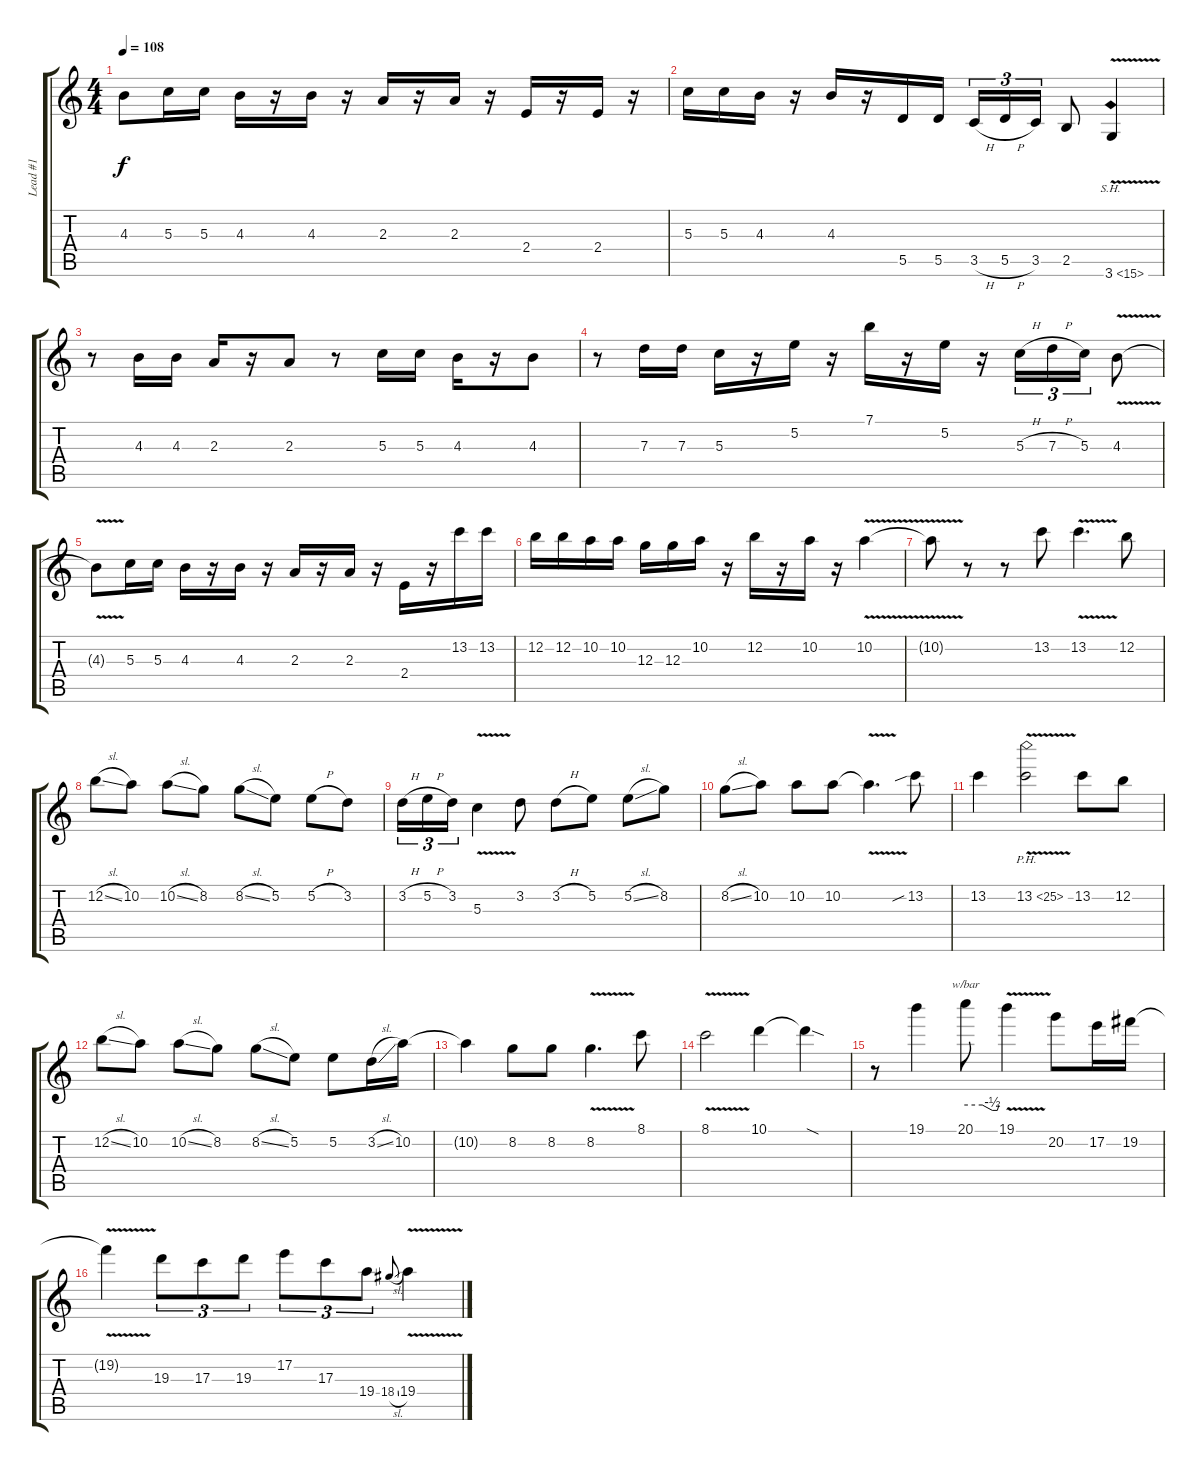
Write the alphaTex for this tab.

\track ("Lead #1" "Lead #1") {instrument overdrivenguitar}
\staff {score tabs}
\tuning (E4 B3 G3 D3 A2 E2) {hide}
\ts (4 4)
\tempo 108
\clef g2
\ks c
4.3{t}.8{dy f} 5.3.16 5.3.16 4.3.16 r.16 4.3.16 r.16 2.3.16 r.16 2.3.16 r.16 2.4.16 r.16 2.4.16 r.16 |
5.3.16 5.3.16 4.3.16 r.16 4.3.16 r.16 5.5.16 5.5.16 3.5{h}.16{tu (3 2)} 5.5{h}.16{tu (3 2)} 3.5.16{tu (3 2)} 2.5.8 3.6{sh 12 v}.4 |
r.8 4.3.16 4.3.16 2.3.16 r.16 2.3.8 r.8 5.3.16 5.3.16 4.3.16 r.16 4.3.8 |
r.8 7.3.16 7.3.16 5.3.16 r.16 5.2.16 r.16 7.1.16 r.16 5.2.16 r.16 5.3{h}.16{tu (3 2)} 7.3{h}.16{tu (3 2)} 5.3.16{tu (3 2)} 4.3{v}.8 |
4.3{t}.8 5.3.16 5.3.16 4.3.16 r.16 4.3.16 r.16 2.3.16 r.16 2.3.16 r.16 2.4.16 r.16 13.2.16 13.2.16 |
12.2.16 12.2.16 10.2.16 10.2.16 12.3.16 12.3.16 10.2.16 r.16 12.2.16 r.16 10.2.16 r.16 10.2{v}.4 |
10.2{t}.8 r.8 r.8 13.2.8 13.2{v}.4{d} 12.2.8 |
12.2{sl}.8 10.2.8 10.2{sl}.8 8.2.8 8.2{sl}.8 5.2.8 5.2{h}.8 3.2.8 |
3.2{h}.16{tu (3 2)} 5.2{h}.16{tu (3 2)} 3.2.16{tu (3 2)} 5.3{v}.4 3.2.8 3.2{h}.8 5.2.8 5.2{sl}.8 8.2.8 |
8.2{sl}.8 10.2.8 10.2.8 10.2.8 10.2{v t}.4{d} 13.2{sib}.8 |
13.2.4 13.2{ph 12 v}.2 13.2.8 12.2.8 |
12.2{sl}.8 10.2.8 10.2{sl}.8 8.2.8 8.2{sl}.8 5.2.8 5.2.8 3.2{sl}.16 10.2.16 |
10.2{t}.4 8.2.8 8.2.8 8.2{v}.4{d} 8.1.8 |
8.1{v}.2 10.1.4 10.1{sod t}.4 |
r.8 19.1.4 20.1.8{tbe (custom default 0 0 30 0 48 -2 57 -2 60 0)} 19.1{v}.4 20.2.8 17.2.16 19.2.16 |
19.2{v t}.4 19.3.8{tu (3 2)} 17.3.8{tu (3 2)} 19.3.8{tu (3 2)} 17.2.8{tu (3 2)} 17.3.8{tu (3 2)} 19.4.8{tu (3 2)} 18.4{sl}.8{gr onbeat} 19.4{v}.4
